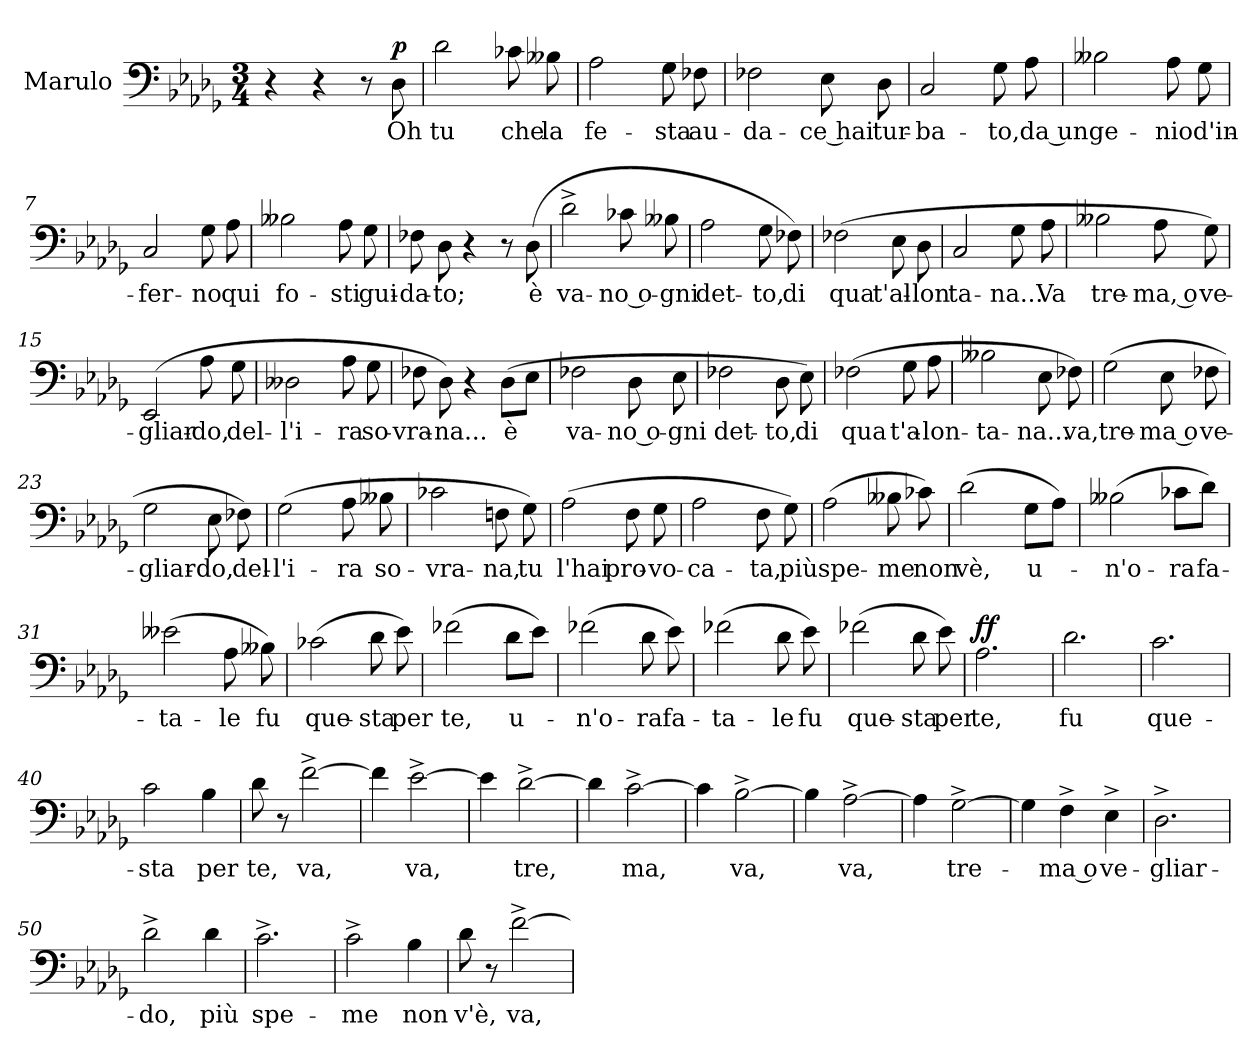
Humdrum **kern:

**kern	**text	**dynam
*part1	*part1	*part1
*staff1	*staff1	*staff1
*I"Marulo	*	*
*I'Mar	*	*
*clefF4	*	*
*k[b-e-a-d-g-]	*	*
*M3/4	*	*
=1	=1	=1
4r	.	.
4r	.	.
8r	.	.
!	!	!LO:DY:a
8D-\	Oh	p
=2	=2	=2
2d-\	tu	.
8c-X\	che	.
8B--X\	la	.
=3	=3	=3
2A-\	fe-	.
8G-\	-sta	.
8F-X\	au-	.
=4	=4	=4
2F-X\	-da-	.
8E-\	-ce hai	.
8D-\	tur-	.
!!LO:PB:g=z
=5	=5	=5
2C/	-ba-	.
8G-\	-to,	.
8A-\	da un	.
=6	=6	=6
2B--X\	ge-	.
8A-\	-nio	.
8G-\	d'in-	.
=7	=7	=7
2C/	-fer-	.
8G-\	-no	.
8A-\	qui	.
=8	=8	=8
2B--X\	fo-	.
8A-\	-sti	.
8G-\	gui-	.
=9	=9	=9
8F-X\	-da-	.
8D-\	-to;	.
4r	.	.
8r	.	.
(8D-\	è	.
!!LO:PB:g=z
=10	=10	=10
2d-^\	va-	.
8c-X\	-no o-	.
8B--X\	-gni	.
=11	=11	=11
2A-\	det-	.
8G-\	-to,	.
8F-X\)	di	.
=12	=12	=12
(2F-X\	qua	.
8E-\	t'al-	.
8D-\	-lon	.
=13	=13	=13
2C/	ta-	.
8G-\	-na...	.
8A-\	Va	.
=14	=14	=14
2B--X\	tre-	.
8A-\	-ma, o	.
8G-\)	ve-	.
!!LO:PB:g=z
=15	=15	=15
(2EE-/	-gliar-	.
8A-\	-do,	.
8G-\	del-	.
=16	=16	=16
2D--X\	-l'i-	.
8A-\	-ra	.
8G-\	so-	.
=17	=17	=17
8F-X\	-vra-	.
8D-\)	-na...	.
4r	.	.
(8D-\L	è	.
8E-\J	.	.
=18	=18	=18
2F-X\	va-	.
8D-\	-no o-	.
8E-\	-gni	.
=19	=19	=19
2F-X\	det-	.
8D-\	-to,	.
8E-\)	di	.
!!LO:PB:g=z
=20	=20	=20
(2F-X\	qua	.
8G-\	t'a-	.
8A-\	-lon-	.
=21	=21	=21
2B--X\	-ta-	.
8E-\	-na...	.
8F-X\)	va,	.
=22	=22	=22
(2G-\	tre-	.
8E-\	-ma o	.
8F-X\	ve-	.
=23	=23	=23
2G-\	-gliar-	.
8E-\	-do,	.
8F-X\)	del-	.
=24	=24	=24
(2G-\	-l'i-	.
8A-\	-ra	.
8B--X\	so-	.
!!LO:PB:g=z
=25	=25	=25
2c-X\	-vra-	.
8Fn\	-na,	.
8G-\)	tu	.
=26	=26	=26
(2A-\	l'hai	.
8F\	pro-	.
8G-\	-vo-	.
=27	=27	=27
2A-\	-ca-	.
8F\	-ta,	.
8G-\)	più	.
=28	=28	=28
(2A-\	spe-	.
8B--X\	-me	.
8c-X\)	non	.
=29	=29	=29
(2d-\	vè,	.
8G-\L	u-	.
8A-\J)	.	.
=30	=30	=30
(2B--X\	-n'o-	.
8c-X\L	-ra	.
8d-\J)	fa-	.
!!LO:PB:g=z
=31	=31	=31
(2e--X\	-ta-	.
8A-\	-le	.
8B--X\)	fu	.
=32	=32	=32
(2c-X\	que-	.
8d-\	-sta	.
8e-\)	per	.
=33	=33	=33
(2f-X\	te,	.
8d-\L	u-	.
8e-\J)	.	.
=34	=34	=34
(2f-X\	-n'o-	.
8d-\	-ra	.
8e-\)	fa-	.
=35	=35	=35
(2f-X\	-ta-	.
8d-\	-le	.
8e-\)	fu	.
=36	=36	=36
(2f-X\	que-	.
8d-\	-sta	.
8e-\)	per	.
!!LO:PB:g=z
=37	=37	=37
!	!	!LO:DY:a
2.A-\	te,	ff
=38	=38	=38
2.d-\	fu	.
=39	=39	=39
2.c\	que-	.
=40	=40	=40
2c\	-sta	.
4B-\	per	.
=41	=41	=41
8d-\	te,	.
8r	.	.
[2f^\	va,	.
=42	=42	=42
4f\]	.	.
[2e-^\	va,	.
!!LO:PB:g=z
=43	=43	=43
4e-\]	.	.
[2d-^\	tre,	.
=44	=44	=44
4d-\]	.	.
[2c^\	ma,	.
=45	=45	=45
4c\]	.	.
[2B-^\	va,	.
=46	=46	=46
4B-\]	.	.
[2A-^\	va,	.
=47	=47	=47
4A-\]	.	.
[2G-^\	tre-	.
=48	=48	=48
4G-\]	.	.
4F^\	-ma o	.
4E-^\	ve-	.
!!LO:PB:g=z
=49	=49	=49
2.D-^\	-gliar-	.
=50	=50	=50
2d-^\	-do,	.
4d-\	più	.
=51	=51	=51
2.c^\	spe-	.
=52	=52	=52
2c^\	-me	.
4B-\	non	.
=53	=53	=53
8d-\	v'è,	.
8r	.	.
[2f^\	va,	.
=	=	=
*-	*-	*-
